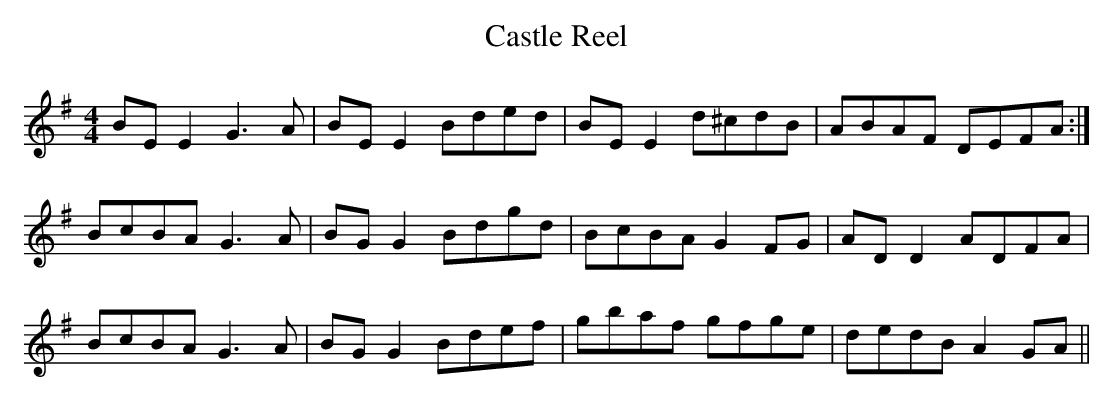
X:1
T: Castle Reel
M: 4/4
L: 1/8
K: G
BE E2 G3 A|BE E2 Bded|BE E2 d^cdB|ABAF DEFA :|
BcBA G3 A|BG G2 Bdgd|BcBA G2 FG|AD D2 ADFA|
BcBA G3 A|BG G2 Bdef|gbaf gfge|dedB A2 GA ||
